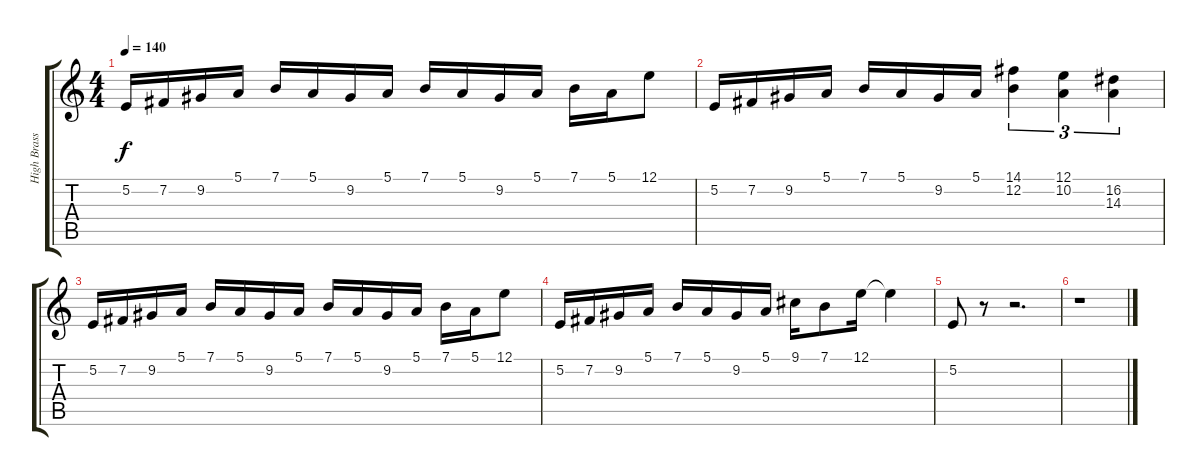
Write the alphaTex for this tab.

\track ("High Brass" "High Brass") {instrument brasssection}
\staff {score tabs}
\tuning (E4 B3 G3 D3 A2 E2) {hide}
\ts (4 4)
\tempo 140
\clef g2
\ks c
5.2.16{dy f} 7.2.16 9.2.16 5.1.16 7.1.16 5.1.16 9.2.16 5.1.16 7.1.16 5.1.16 9.2.16 5.1.16 7.1.16 5.1.16 12.1.8 |
5.2.16 7.2.16 9.2.16 5.1.16 7.1.16 5.1.16 9.2.16 5.1.16 (14.1 12.2).4{tu (3 2)} (12.1 10.2).4{tu (3 2)} (16.2 14.3).4{tu (3 2)} |
5.2.16 7.2.16 9.2.16 5.1.16 7.1.16 5.1.16 9.2.16 5.1.16 7.1.16 5.1.16 9.2.16 5.1.16 7.1.16 5.1.16 12.1.8 |
5.2.16 7.2.16 9.2.16 5.1.16 7.1.16 5.1.16 9.2.16 5.1.16 9.1.16 7.1.8 12.1.16 12.1{t}.4 |
5.2.8 r.8 r.2{d} |
r.1
